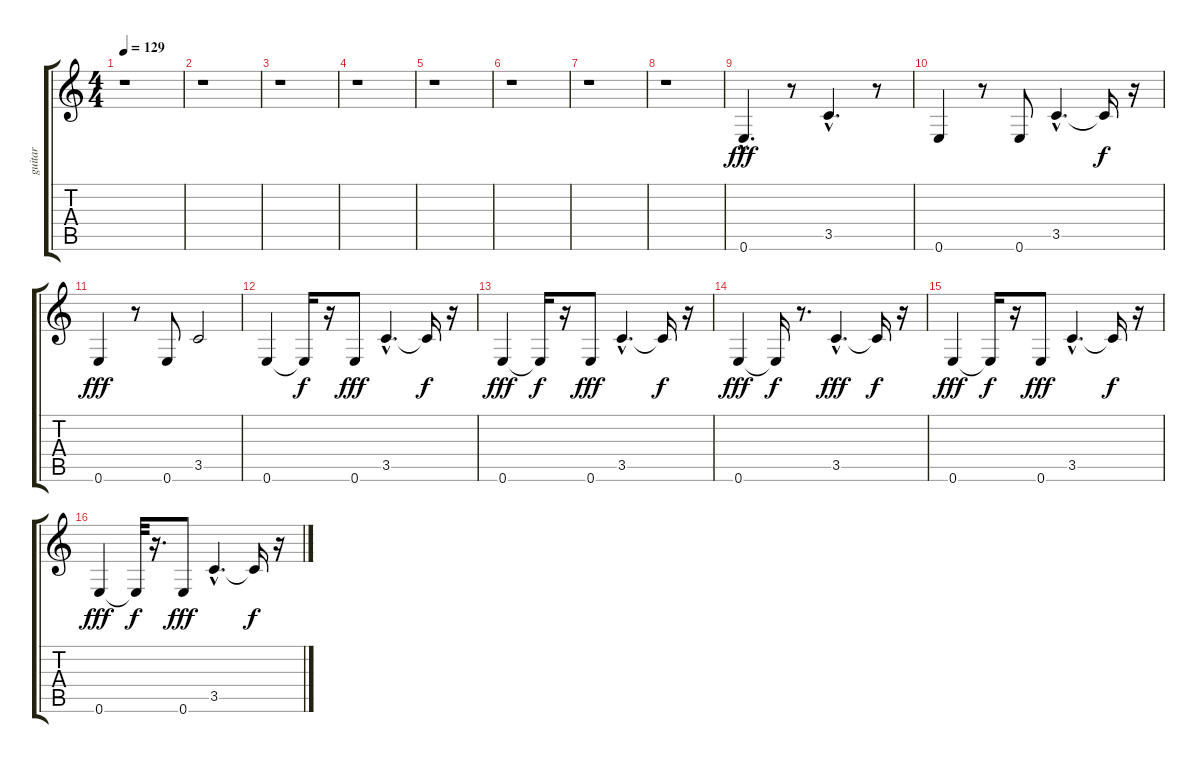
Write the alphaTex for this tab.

\track ("guitar" "guitar") {instrument electricguitarjazz}
\staff {score tabs}
\tuning (E4 B3 G3 D3 A2 E2) {hide}
\ts (4 4)
\tempo 129
\clef g2
\ks c
r.1{dy fff} |
r.1 |
r.1 |
r.1 |
r.1 |
r.1 |
r.1 |
r.1 |
0.6{hac}.4{d} r.8 3.5{hac}.4{d} r.8 |
0.6.4 r.8 0.6.8 3.5{hac}.4{d} 3.5{t}.16{dy f} r.16 |
0.6.4{dy fff} r.8 0.6.8 3.5.2 |
0.6.4 0.6{t}.16{dy f} r.16 0.6.8{dy fff} 3.5{hac}.4{d} 3.5{t}.16{dy f} r.16 |
0.6.4{dy fff} 0.6{t}.16{dy f} r.16 0.6.8{dy fff} 3.5{hac}.4{d} 3.5{t}.16{dy f} r.16 |
0.6.4{dy fff} 0.6{t}.16{dy f} r.8{d} 3.5{hac}.4{d dy fff} 3.5{t}.16{dy f} r.16 |
0.6.4{dy fff} 0.6{t}.16{dy f} r.16 0.6.8{dy fff} 3.5{hac}.4{d} 3.5{t}.16{dy f} r.16 |
0.6.4{dy fff} 0.6{t}.32{dy f} r.16{d} 0.6.8{dy fff} 3.5{hac}.4{d} 3.5{t}.16{dy f} r.16
